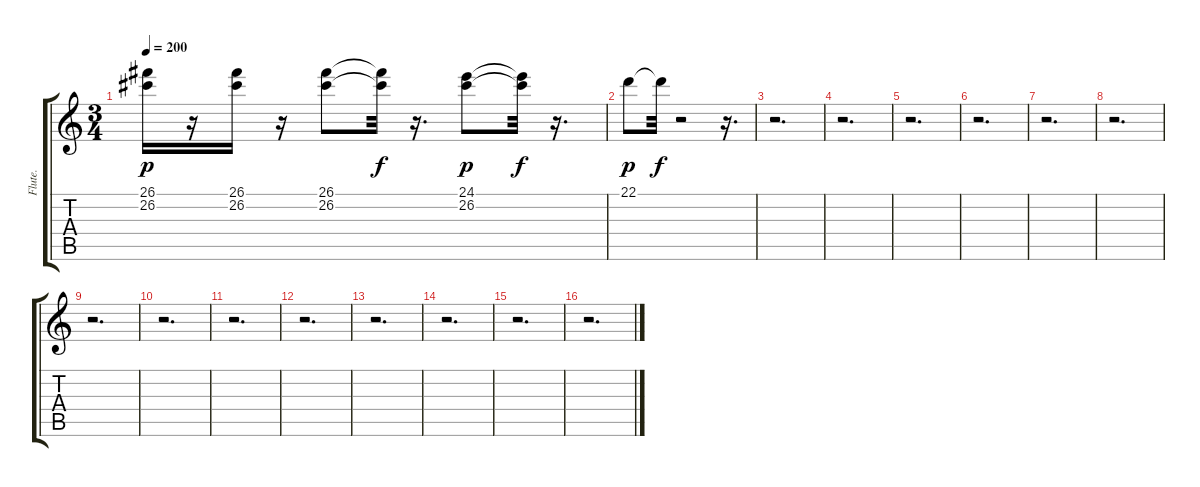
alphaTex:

\track ("Flute." "Flute.") {instrument flute}
\staff {score tabs}
\tuning (E4 B3 G3 D3 A2 E2) {hide}
\ts (3 4)
\tempo 200
\clef g2
\ks c
(26.1 26.2).16{dy p} r.16 (26.1 26.2).16 r.16 (26.1 26.2).8 (26.1{t} 26.2{t}).32{dy f} r.16{d} (24.1 26.2).8{dy p} (24.1{t} 26.2{t}).32{dy f} r.16{d} |
22.1.8{dy p} 22.1{t}.32{dy f} r.2 r.16{d} |
r.2{d} |
r.2{d} |
r.2{d} |
r.2{d} |
r.2{d} |
r.2{d} |
r.2{d} |
r.2{d} |
r.2{d} |
r.2{d} |
r.2{d} |
r.2{d} |
r.2{d} |
r.2{d}
